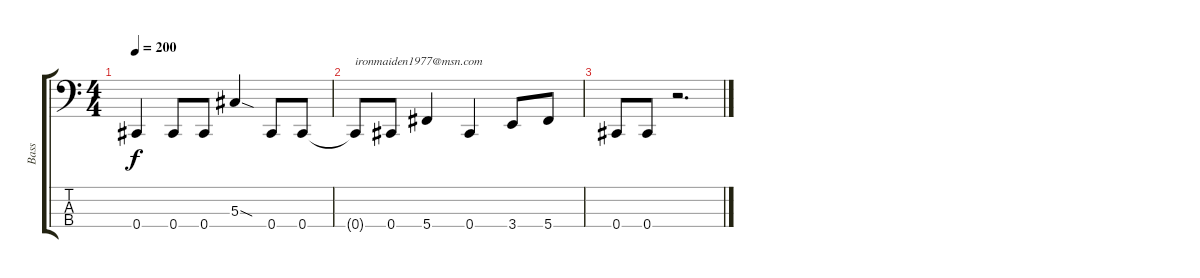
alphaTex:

\track ("Bass" "Bass") {instrument electricbasspick}
\staff {score tabs}
\tuning (Gb2 Db2 Ab1 Db1) {hide}
\ts (4 4)
\tempo 200
\clef f4
\ks c
0.4.4{dy f} 0.4.8 0.4.8 5.3{sod}.4 0.4.8 0.4.8 |
0.4{t}.8{txt "ironmaiden1977@msn.com"} 0.4.8 5.4.4 0.4.4 3.4.8 5.4.8 |
0.4.8 0.4.8 r.2{d}
